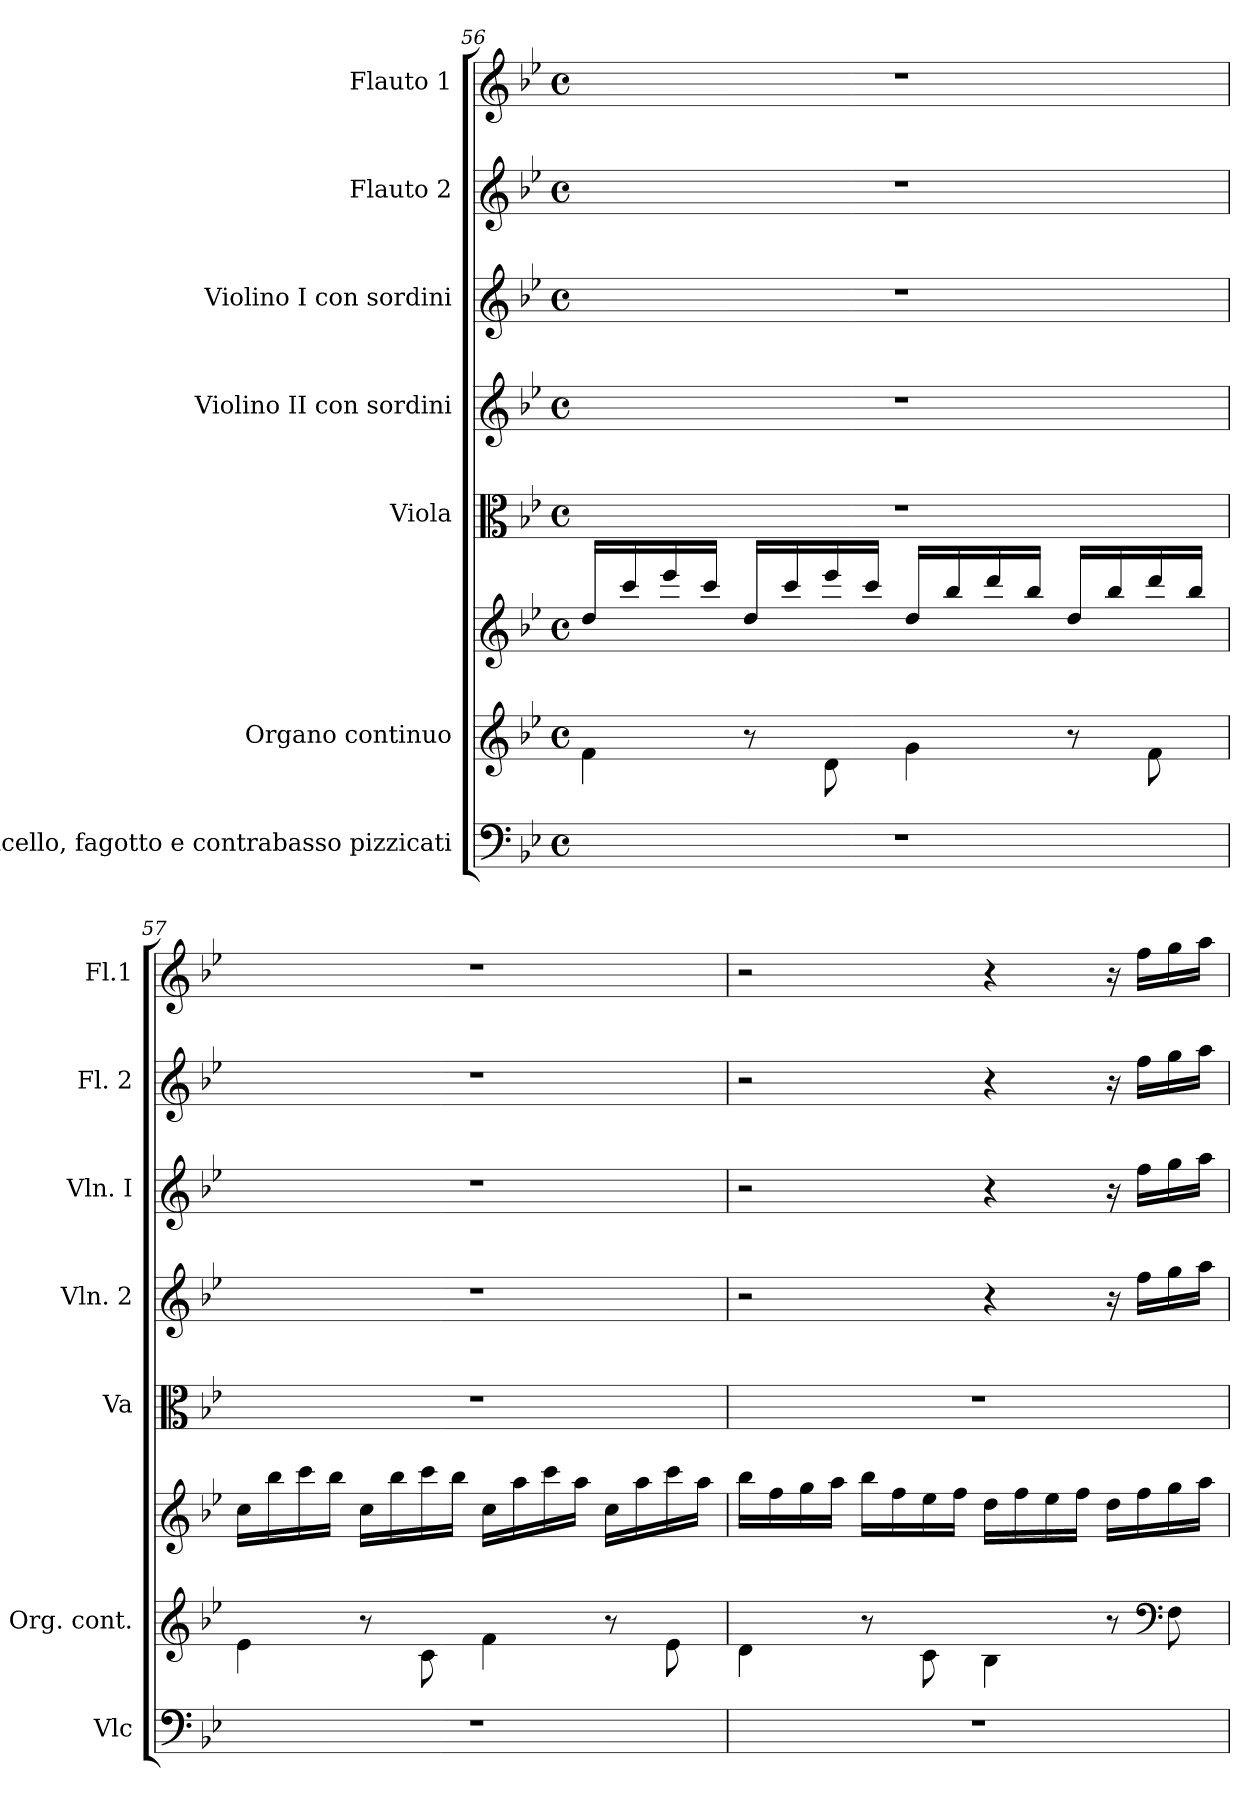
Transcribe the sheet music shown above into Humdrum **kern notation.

**kern	**kern	**kern	**kern	**kern	**kern	**kern	**kern
*part7	*part6	*part6	*part5	*part4	*part3	*part2	*part1
*staff8	*staff7	*staff6	*staff5	*staff4	*staff3	*staff2	*staff1
*I"Violoncello, fagotto e contrabasso pizzicati	*I"Organo  continuo	*	*I"Viola	*I"Violino II con sordini	*I"Violino I  con sordini	*I"Flauto 2	*I"Flauto 1
*I'Vlc	*I'Org.  cont.	*	*I'Va	*I'Vln. 2	*I'Vln. I	*I'Fl. 2	*I'Fl.1
*clefF4	*clefG2	*clefG2	*clefC3	*clefG2	*clefG2	*clefG2	*clefG2
*k[b-e-]	*k[b-e-]	*k[b-e-]	*k[b-e-]	*k[b-e-]	*k[b-e-]	*k[b-e-]	*k[b-e-]
*M4/4	*M4/4	*M4/4	*M4/4	*M4/4	*M4/4	*M4/4	*M4/4
*met(c)	*met(c)	*met(c)	*met(c)	*met(c)	*met(c)	*met(c)	*met(c)
=56	=56	=56	=56	=56	=56	=56	=56
*	*^	*	*	*	*	*	*
1r	4f\	4ryy	16dd/LL	1r	1r	1r	1r	1r
.	.	.	16ccc/	.	.	.	.	.
.	.	.	16eee-/	.	.	.	.	.
.	.	.	16ccc/JJ	.	.	.	.	.
.	8ryy	8r	16dd/LL	.	.	.	.	.
.	.	.	16ccc/	.	.	.	.	.
.	8d\	4.ryy	16eee-/	.	.	.	.	.
.	.	.	16ccc/JJ	.	.	.	.	.
.	4g\	.	16dd/LL	.	.	.	.	.
.	.	.	16bb-/	.	.	.	.	.
.	.	.	16ddd/	.	.	.	.	.
.	.	.	16bb-/JJ	.	.	.	.	.
.	8ryy	8r	16dd/LL	.	.	.	.	.
.	.	.	16bb-/	.	.	.	.	.
.	8f\	8ryy	16ddd/	.	.	.	.	.
.	.	.	16bb-/JJ	.	.	.	.	.
*	*v	*v	*	*	*	*	*	*
=57	=57	=57	=57	=57	=57	=57	=57
1r	4e-\	16cc\LL	1r	1r	1r	1r	1r
.	.	16bb-\	.	.	.	.	.
.	.	16ccc\	.	.	.	.	.
.	.	16bb-\JJ	.	.	.	.	.
.	8r	16cc\LL	.	.	.	.	.
.	.	16bb-\	.	.	.	.	.
.	8c\	16ccc\	.	.	.	.	.
.	.	16bb-\JJ	.	.	.	.	.
.	4f\	16cc\LL	.	.	.	.	.
.	.	16aa\	.	.	.	.	.
.	.	16ccc\	.	.	.	.	.
.	.	16aa\JJ	.	.	.	.	.
.	8r	16cc\LL	.	.	.	.	.
.	.	16aa\	.	.	.	.	.
.	8e-\	16ccc\	.	.	.	.	.
.	.	16aa\JJ	.	.	.	.	.
!!LO:PB:g=z
=58	=58	=58	=58	=58	=58	=58	=58
1r	4d\	16bb-\LL	1r	2r	2r	2r	2r
.	.	16ff\	.	.	.	.	.
.	.	16gg\	.	.	.	.	.
.	.	16aa\JJ	.	.	.	.	.
.	8r	16bb-\LL	.	.	.	.	.
.	.	16ff\	.	.	.	.	.
.	8c\	16ee-\	.	.	.	.	.
.	.	16ff\JJ	.	.	.	.	.
.	4B-\	16dd\LL	.	4r	4r	4r	4r
.	.	16ff\	.	.	.	.	.
.	.	16ee-\	.	.	.	.	.
.	.	16ff\JJ	.	.	.	.	.
.	8r	16dd\LL	.	16r	16r	16r	16r
.	.	16ff\	.	16ff\LL	16ff\LL	16ff\LL	16ff\LL
*	*clefF4	*	*	*	*	*	*
.	8F\	16gg\	.	16gg\	16gg\	16gg\	16gg\
.	.	16aa\JJ	.	16aa\JJ	16aa\JJ	16aa\JJ	16aa\JJ
=	=	=	=	=	=	=	=
*-	*-	*-	*-	*-	*-	*-	*-
